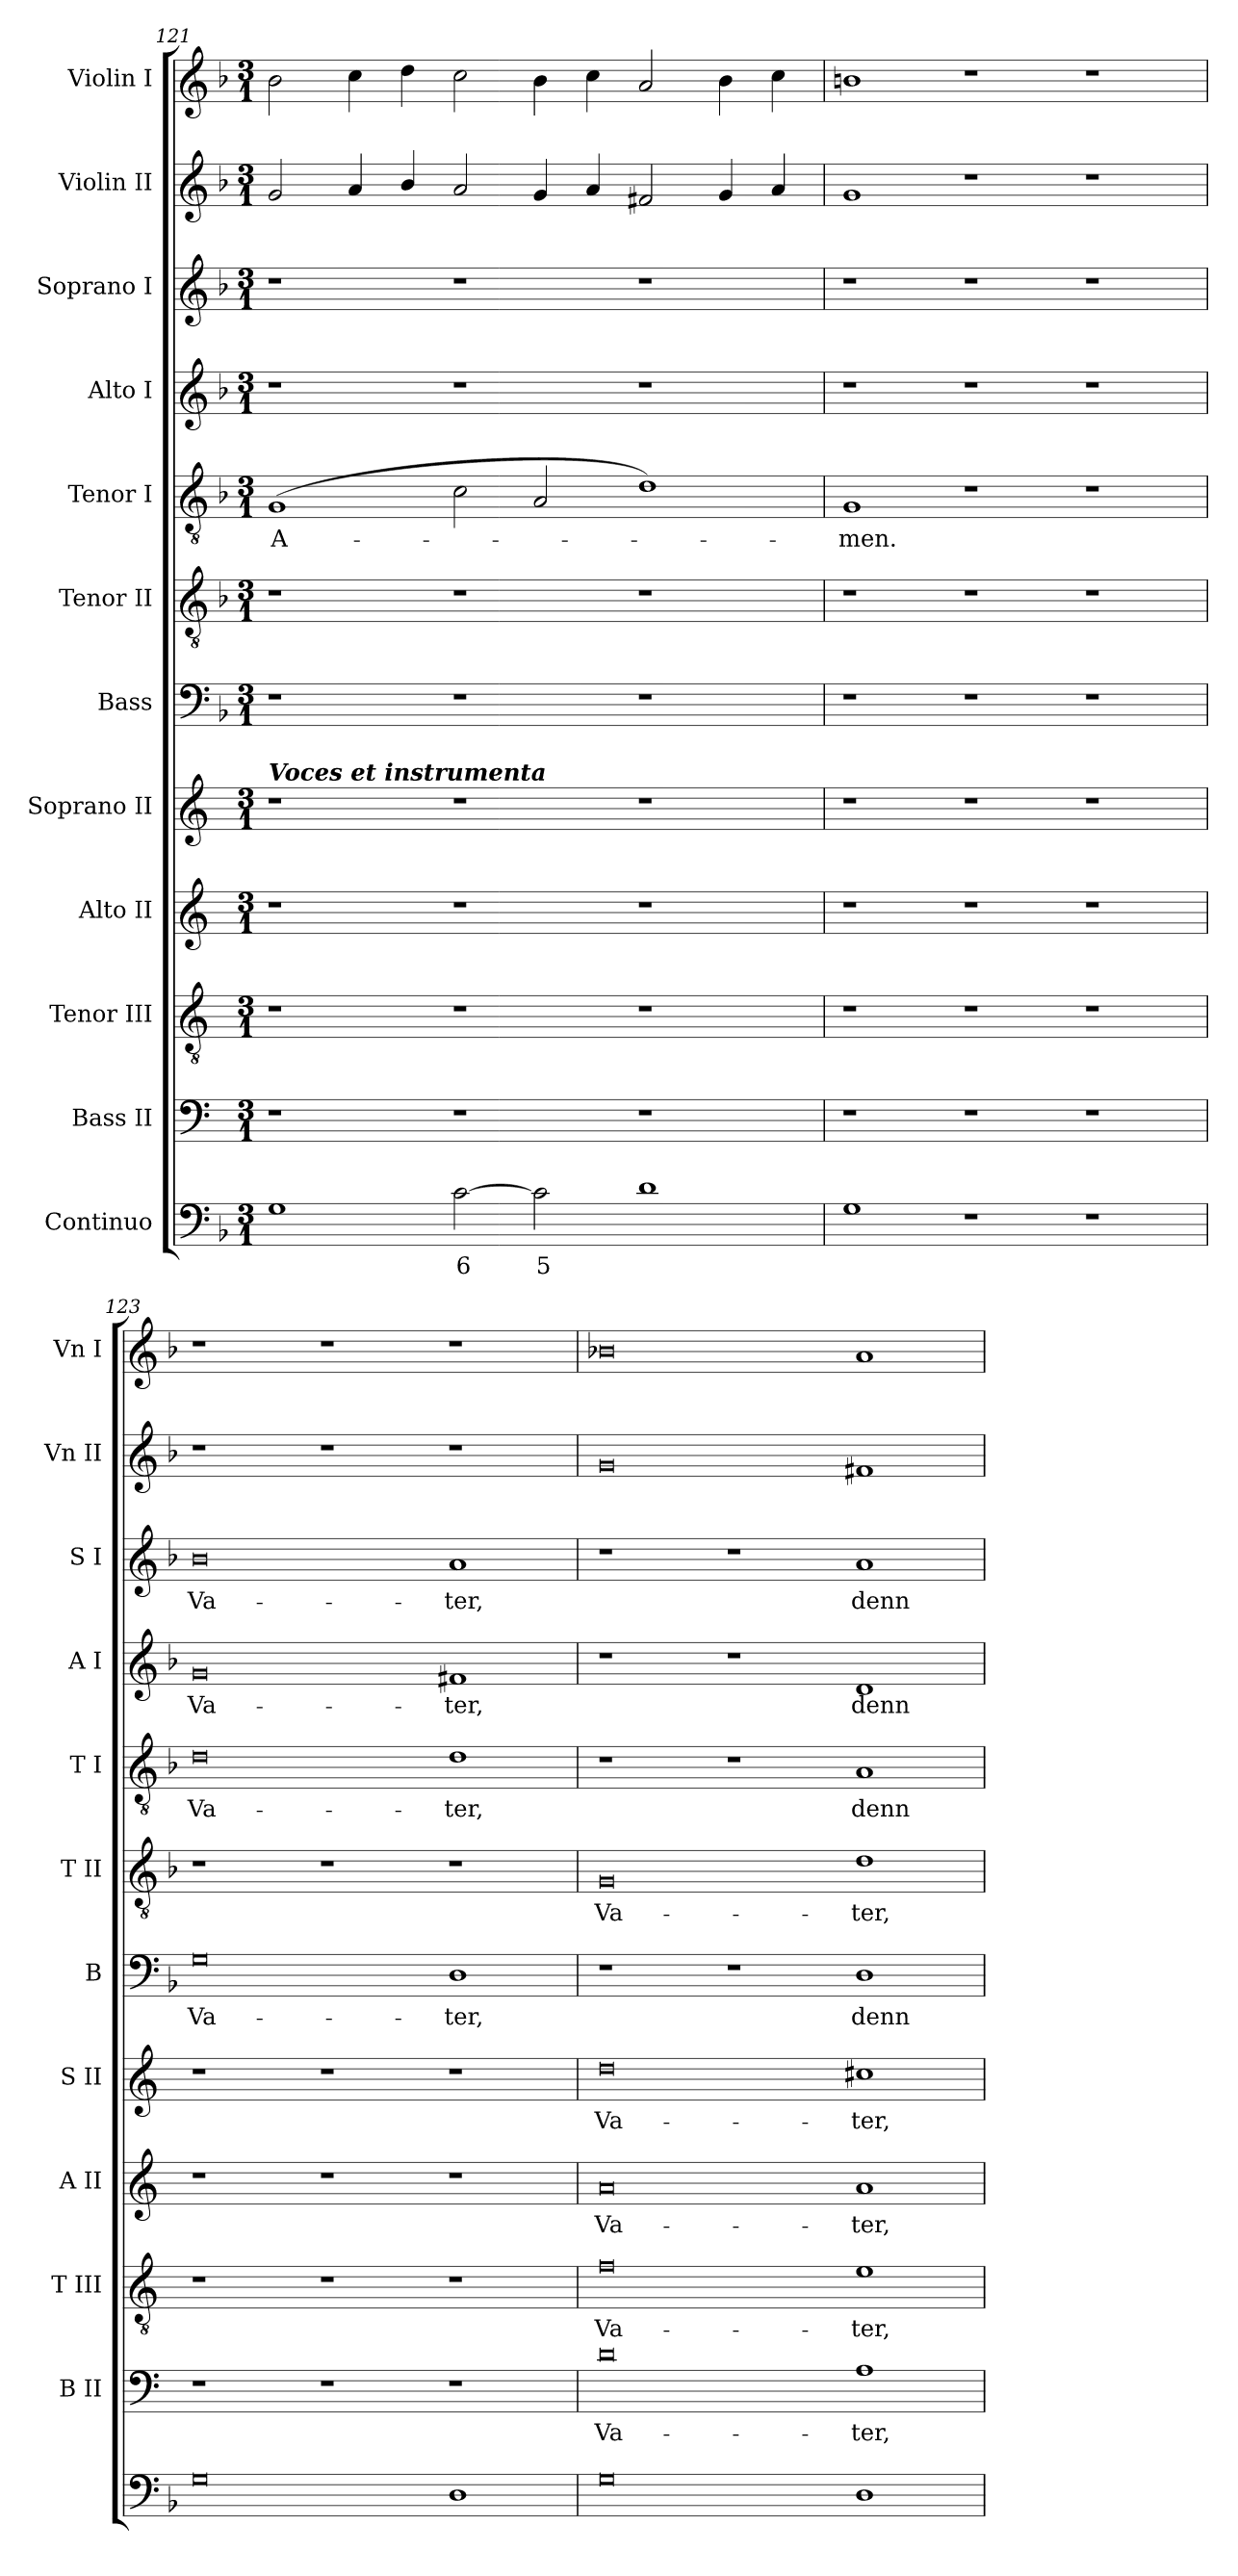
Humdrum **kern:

**kern	**text	**kern	**text	**kern	**text	**kern	**text	**kern	**text	**kern	**text	**kern	**text	**kern	**text	**kern	**text	**kern	**text	**kern	**kern
*part12	*part12	*part11	*part11	*part10	*part10	*part9	*part9	*part8	*part8	*part7	*part7	*part6	*part6	*part5	*part5	*part4	*part4	*part3	*part3	*part2	*part1
*staff12	*staff12	*staff11	*staff11	*staff10	*staff10	*staff9	*staff9	*staff8	*staff8	*staff7	*staff7	*staff6	*staff6	*staff5	*staff5	*staff4	*staff4	*staff3	*staff3	*staff2	*staff1
*I"Continuo	*	*I"Bass II	*	*I"Tenor III	*	*I"Alto II	*	*I"Soprano II	*	*I"Bass	*	*I"Tenor II	*	*I"Tenor I	*	*I"Alto I	*	*I"Soprano I	*	*I"Violin II	*I"Violin I
*	*	*I'B II	*	*I'T III	*	*I'A II	*	*I'S II	*	*I'B	*	*I'T II	*	*I'T I	*	*I'A I	*	*I'S I	*	*I'Vn II	*I'Vn I
!!LO:LB:g=z
*clefF4	*	*clefF4	*	*clefGv2	*	*clefG2	*	*clefG2	*	*clefF4	*	*clefGv2	*	*clefGv2	*	*clefG2	*	*clefG2	*	*clefG2	*clefG2
*	*	*ITrd4c7	*	*ITrd4c7	*	*ITrd4c7	*	*ITrd4c7	*	*	*	*	*	*	*	*	*	*	*	*	*
*k[b-]	*	*k[b-]	*	*k[b-]	*	*k[b-]	*	*k[b-]	*	*k[b-]	*	*k[b-]	*	*k[b-]	*	*k[b-]	*	*k[b-]	*	*k[b-]	*k[b-]
*F:	*	*F:	*	*F:	*	*F:	*	*F:	*	*F:	*	*F:	*	*F:	*	*F:	*	*F:	*	*F:	*F:
*M3/1	*	*M3/1	*	*M3/1	*	*M3/1	*	*M3/1	*	*M3/1	*	*M3/1	*	*M3/1	*	*M3/1	*	*M3/1	*	*M3/1	*M3/1
=121	=121	=121	=121	=121	=121	=121	=121	=121	=121	=121	=121	=121	=121	=121	=121	=121	=121	=121	=121	=121	=121
!	!	!	!	!	!	!	!	!LO:TX:a:Bi:t=Voces et instrumenta	!	!	!	!	!	!	!	!	!	!	!	!	!
!	!	!	!	!	!	!	!	!	!	!	!	!	!	!	!LO:LY:b	!	!	!	!	!	!
1G	.	1r	.	1r	.	1r	.	1r	.	1r	.	1r	.	(<1G	A-	1r	.	1r	.	2g	2b-
.	.	.	.	.	.	.	.	.	.	.	.	.	.	.	.	.	.	.	.	4a	4cc
.	.	.	.	.	.	.	.	.	.	.	.	.	.	.	.	.	.	.	.	4b-/	4dd
!	!LO:LY:b	!	!	!	!	!	!	!	!	!	!	!	!	!	!	!	!	!	!	!	!
[2c	6	1r	.	1r	.	1r	.	1r	.	1r	.	1r	.	2c	.	1r	.	1r	.	2a	2cc
!	!LO:LY:b	!	!	!	!	!	!	!	!	!	!	!	!	!	!	!	!	!	!	!	!
2c]	5	.	.	.	.	.	.	.	.	.	.	.	.	2A	.	.	.	.	.	4g	4b-
.	.	.	.	.	.	.	.	.	.	.	.	.	.	.	.	.	.	.	.	4a	4cc
1d	.	1r	.	1r	.	1r	.	1r	.	1r	.	1r	.	1d)	.	1r	.	1r	.	2f#X	2a
.	.	.	.	.	.	.	.	.	.	.	.	.	.	.	.	.	.	.	.	4g	4b-
.	.	.	.	.	.	.	.	.	.	.	.	.	.	.	.	.	.	.	.	4a	4cc
=122	=122	=122	=122	=122	=122	=122	=122	=122	=122	=122	=122	=122	=122	=122	=122	=122	=122	=122	=122	=122	=122
!	!	!	!	!	!	!	!	!	!	!	!	!	!	!	!LO:LY:b	!	!	!	!	!	!
1G	.	1r	.	1r	.	1r	.	1r	.	1r	.	1r	.	1G	men.	1r	.	1r	.	1g	1bn
1r	.	1r	.	1r	.	1r	.	1r	.	1r	.	1r	.	1r	.	1r	.	1r	.	1r	1r
1r	.	1r	.	1r	.	1r	.	1r	.	1r	.	1r	.	1r	.	1r	.	1r	.	1r	1r
=123	=123	=123	=123	=123	=123	=123	=123	=123	=123	=123	=123	=123	=123	=123	=123	=123	=123	=123	=123	=123	=123
!	!	!	!	!	!	!	!	!	!	!	!LO:LY:b	!	!	!	!LO:LY:b	!	!LO:LY:b	!	!LO:LY:b	!	!
0G	.	1r	.	1r	.	1r	.	1r	.	0G	Va-	1r	.	0d	Va-	0g	Va-	0b-	Va-	1r	1r
.	.	1r	.	1r	.	1r	.	1r	.	.	.	1r	.	.	.	.	.	.	.	1r	1r
!	!	!	!	!	!	!	!	!	!	!	!LO:LY:b	!	!	!	!LO:LY:b	!	!LO:LY:b	!	!LO:LY:b	!	!
1D	.	1r	.	1r	.	1r	.	1r	.	1D	-ter,	1r	.	1d	-ter,	1f#X	-ter,	1a	-ter,	1r	1r
=124	=124	=124	=124	=124	=124	=124	=124	=124	=124	=124	=124	=124	=124	=124	=124	=124	=124	=124	=124	=124	=124
!	!	!	!LO:LY:b	!	!LO:LY:b	!	!LO:LY:b	!	!LO:LY:b	!	!	!	!LO:LY:b	!	!	!	!	!	!	!	!
0G	.	0G	Va-	0B-	Va-	0d	Va-	0g	Va-	1r	.	0G	Va-	1r	.	1r	.	1r	.	0g	0b-X
.	.	.	.	.	.	.	.	.	.	1r	.	.	.	1r	.	1r	.	1r	.	.	.
!	!	!	!LO:LY:b	!	!LO:LY:b	!	!LO:LY:b	!	!LO:LY:b	!	!LO:LY:b	!	!LO:LY:b	!	!LO:LY:b	!	!LO:LY:b	!	!LO:LY:b	!	!
1D	.	1D	-ter,	1A	-ter,	1d	-ter,	1f#X	-ter,	1D	denn	1d	-ter,	1A	denn	1d	denn	1a	denn	1f#X	1a
=	=	=	=	=	=	=	=	=	=	=	=	=	=	=	=	=	=	=	=	=	=
*-	*-	*-	*-	*-	*-	*-	*-	*-	*-	*-	*-	*-	*-	*-	*-	*-	*-	*-	*-	*-	*-
